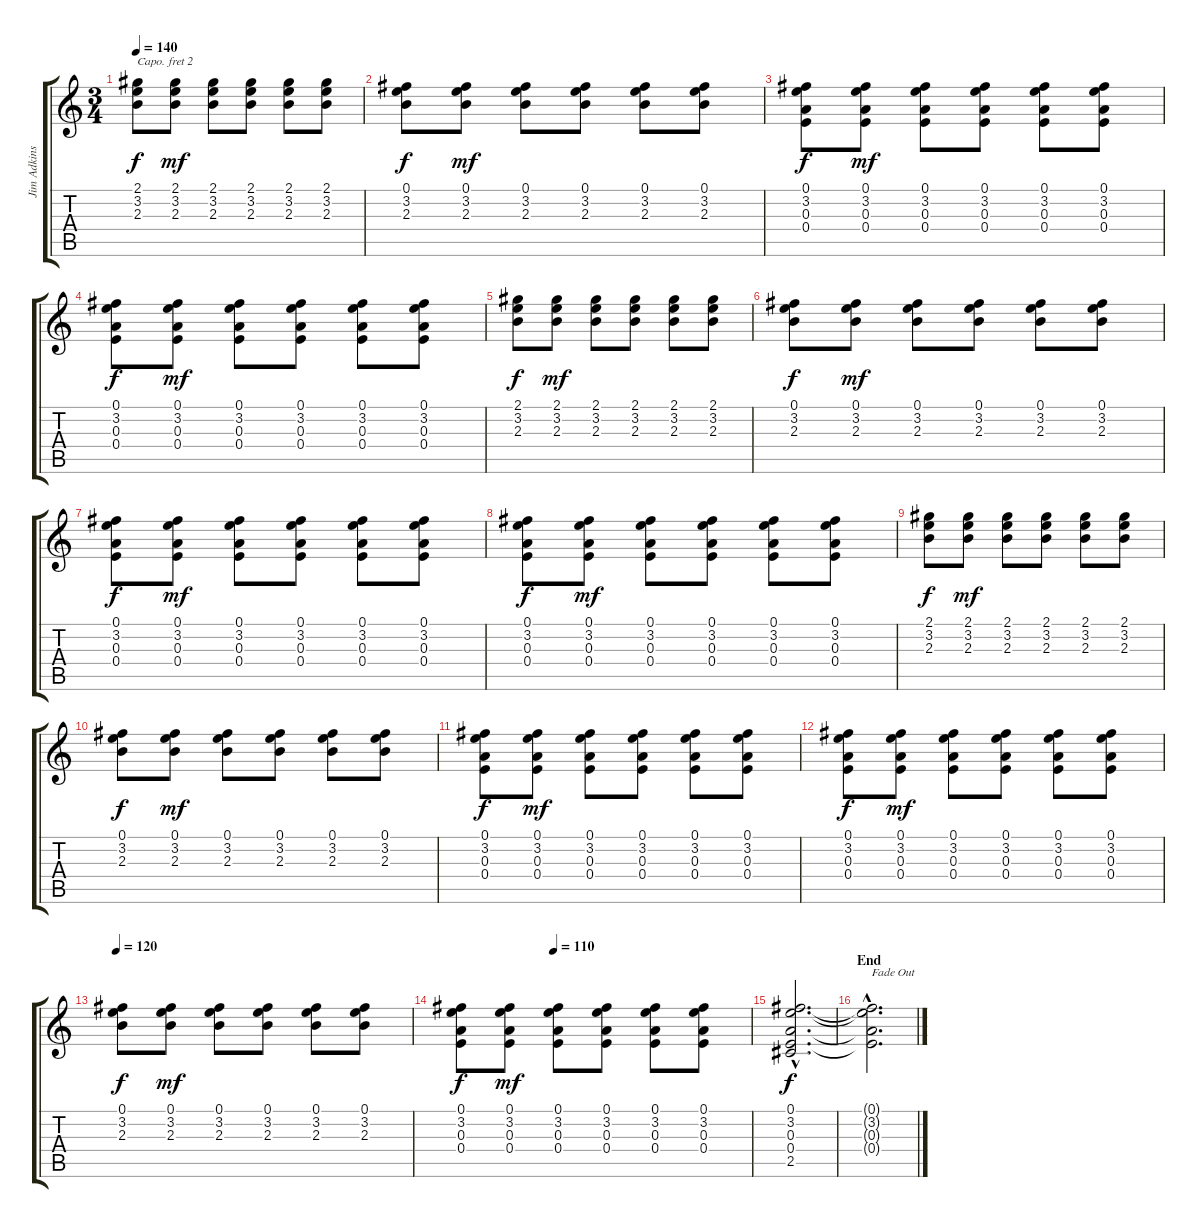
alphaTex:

\track ("Jim Adkins - Guitar I" "Jim Adkins") {instrument acousticguitarsteel}
\staff {score tabs}
\capo 2
\tuning (E4 B3 G3 D3 A2 E2) {hide}
\ts (3 4)
\tempo 140
\clef g2
\ks c
(2.1 3.2 2.3).8{dy f} (2.1 3.2 2.3).8{dy mf} (2.1 3.2 2.3).8 (2.1 3.2 2.3).8 (2.1 3.2 2.3).8 (2.1 3.2 2.3).8 |
(0.1 3.2 2.3).8{dy f} (0.1 3.2 2.3).8{dy mf} (0.1 3.2 2.3).8 (0.1 3.2 2.3).8 (0.1 3.2 2.3).8 (0.1 3.2 2.3).8 |
(0.1 3.2 0.3 0.4).8{dy f} (0.1 3.2 0.3 0.4).8{dy mf} (0.1 3.2 0.3 0.4).8 (0.1 3.2 0.3 0.4).8 (0.1 3.2 0.3 0.4).8 (0.1 3.2 0.3 0.4).8 |
(0.1 3.2 0.3 0.4).8{dy f} (0.1 3.2 0.3 0.4).8{dy mf} (0.1 3.2 0.3 0.4).8 (0.1 3.2 0.3 0.4).8 (0.1 3.2 0.3 0.4).8 (0.1 3.2 0.3 0.4).8 |
(2.1 3.2 2.3).8{dy f} (2.1 3.2 2.3).8{dy mf} (2.1 3.2 2.3).8 (2.1 3.2 2.3).8 (2.1 3.2 2.3).8 (2.1 3.2 2.3).8 |
(0.1 3.2 2.3).8{dy f} (0.1 3.2 2.3).8{dy mf} (0.1 3.2 2.3).8 (0.1 3.2 2.3).8 (0.1 3.2 2.3).8 (0.1 3.2 2.3).8 |
(0.1 3.2 0.3 0.4).8{dy f} (0.1 3.2 0.3 0.4).8{dy mf} (0.1 3.2 0.3 0.4).8 (0.1 3.2 0.3 0.4).8 (0.1 3.2 0.3 0.4).8 (0.1 3.2 0.3 0.4).8 |
(0.1 3.2 0.3 0.4).8{dy f} (0.1 3.2 0.3 0.4).8{dy mf} (0.1 3.2 0.3 0.4).8 (0.1 3.2 0.3 0.4).8 (0.1 3.2 0.3 0.4).8 (0.1 3.2 0.3 0.4).8 |
(2.1 3.2 2.3).8{dy f} (2.1 3.2 2.3).8{dy mf} (2.1 3.2 2.3).8 (2.1 3.2 2.3).8 (2.1 3.2 2.3).8 (2.1 3.2 2.3).8 |
(0.1 3.2 2.3).8{dy f} (0.1 3.2 2.3).8{dy mf} (0.1 3.2 2.3).8 (0.1 3.2 2.3).8 (0.1 3.2 2.3).8 (0.1 3.2 2.3).8 |
(0.1 3.2 0.3 0.4).8{dy f} (0.1 3.2 0.3 0.4).8{dy mf} (0.1 3.2 0.3 0.4).8 (0.1 3.2 0.3 0.4).8 (0.1 3.2 0.3 0.4).8 (0.1 3.2 0.3 0.4).8 |
(0.1 3.2 0.3 0.4).8{dy f} (0.1 3.2 0.3 0.4).8{dy mf} (0.1 3.2 0.3 0.4).8 (0.1 3.2 0.3 0.4).8 (0.1 3.2 0.3 0.4).8 (0.1 3.2 0.3 0.4).8 |
\tempo 120
(0.1 3.2 2.3).8{dy f} (0.1 3.2 2.3).8{dy mf} (0.1 3.2 2.3).8 (0.1 3.2 2.3).8 (0.1 3.2 2.3).8 (0.1 3.2 2.3).8 |
\tempo (110 0.3333333333333333)
(0.1 3.2 0.3 0.4).8{dy f} (0.1 3.2 0.3 0.4).8{dy mf} (0.1 3.2 0.3 0.4).8 (0.1 3.2 0.3 0.4).8 (0.1 3.2 0.3 0.4).8 (0.1 3.2 0.3 0.4).8 |
(0.1{hac} 3.2{hac} 0.3{hac} 0.4{hac} 2.5{hac}).2{d dy f} |
\section ("" "End")
(0.1{hac t} 3.2{hac t} 0.3{hac t} 0.4{hac t}).2{d txt "Fade Out" volume 0}
